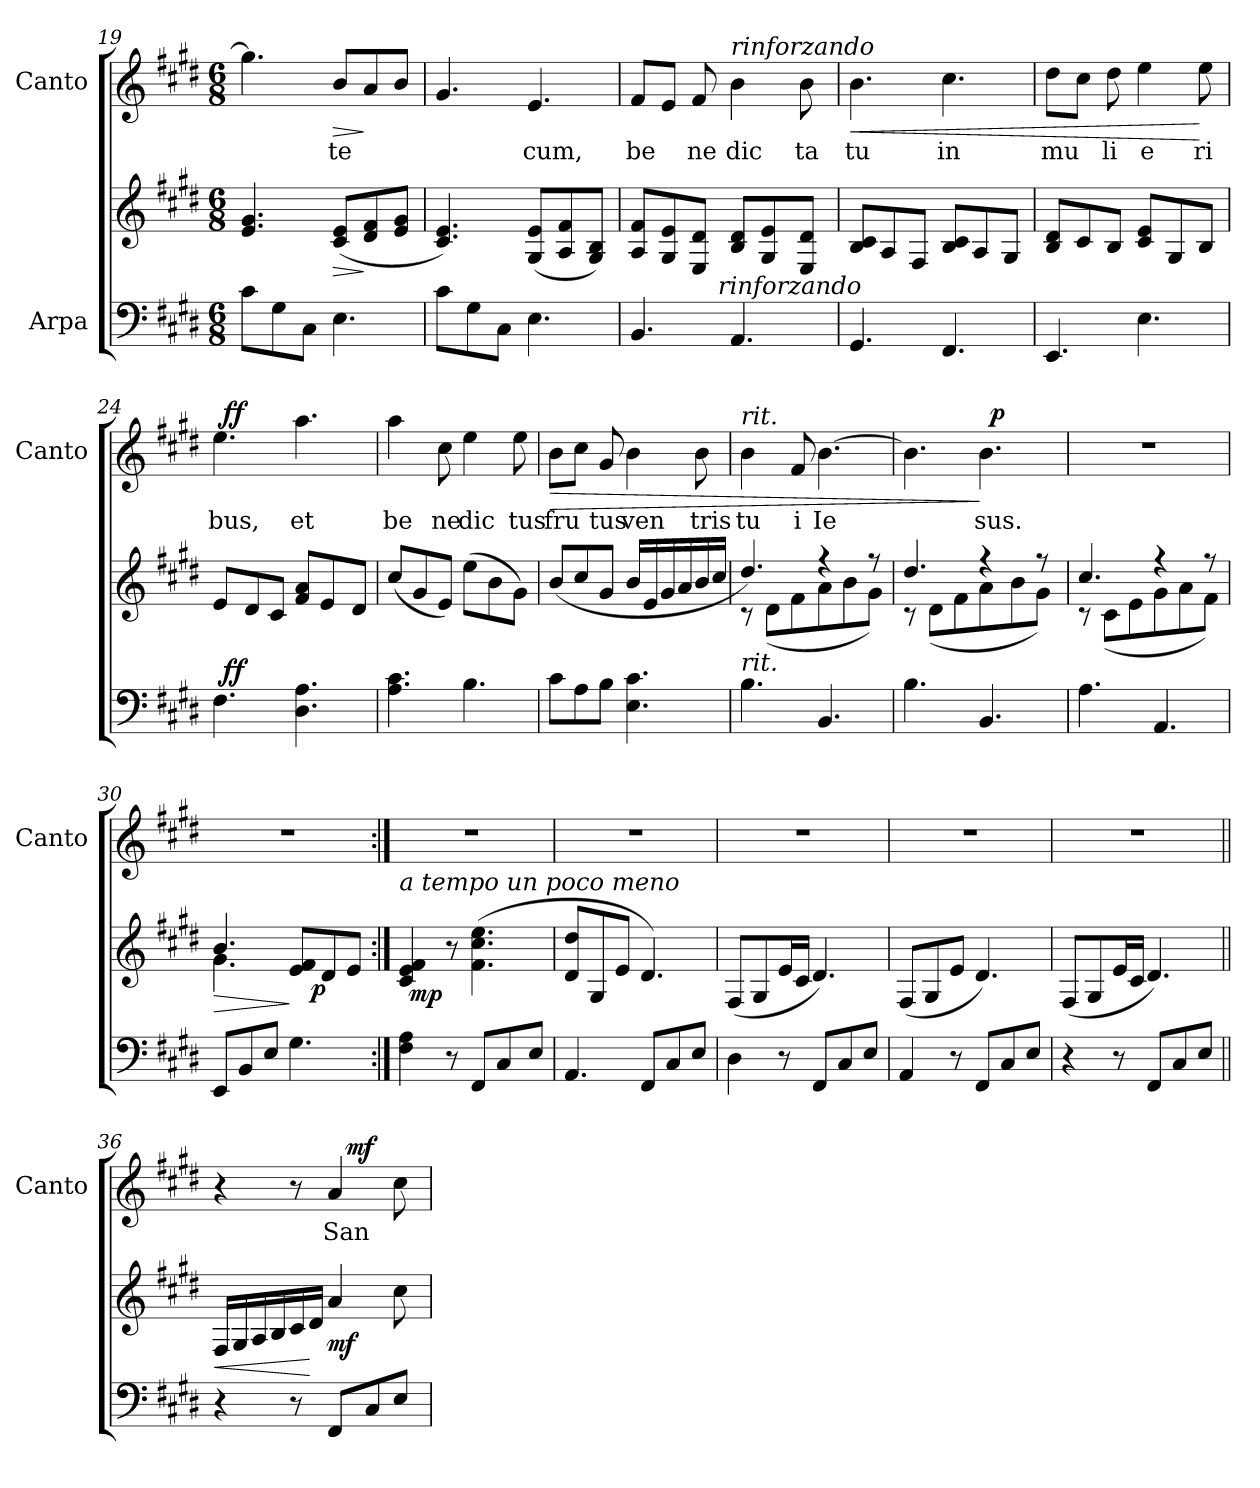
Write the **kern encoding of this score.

**kern	**kern	**dynam	**kern	**text	**dynam
*part2	*part2	*part2	*part1	*part1	*part1
*staff3	*staff2	*staff2/3	*staff1	*staff1	*staff1
*I"Arpa	*	*	*I"Canto	*	*
*	*	*	*I'Canto	*	*
*clefF4	*clefG2	*	*clefG2	*	*
*k[f#c#g#d#]	*k[f#c#g#d#]	*	*k[f#c#g#d#]	*	*
*E:	*E:	*	*E:	*	*
*M6/8	*M6/8	*	*M6/8	*	*
=19	=19	=19	=19	=19	=19
8c#\L	4.e/ 4.g#/	.	4.gg#\]	.	.
8G#\	.	.	.	.	.
8C#\J	.	.	.	.	.
!	!	!LO:HP:b	!	!	!LO:HP:b
4.E\	(8c#/ 8e/L	>	8b/L	te	>
.	8d#/ 8f#/	]	8a/	.	]
.	8e/ 8g#/J	.	8b/J	.	.
=20	=20	=20	=20	=20	=20
8c#\L	4.c#/ 4.e/)	.	4.g#/	.	.
8G#\	.	.	.	.	.
8C#\J	.	.	.	.	.
4.E\	(8G#/ 8e/L	.	4.e/	cum,	.
.	8A/ 8f#/	.	.	.	.
.	8G#/ 8B/J)	.	.	.	.
!!LO:PB:g=z
=21	=21	=21	=21	=21	=21
*^	*	*	*	*	*
4.BB/	4ryy	8A/ 8f#/L	.	8f#/L	be	.
.	.	8G#/ 8e/	.	8e/J	.	.
.	16.ryy	8E/ 8d#/J	.	8f#/	ne	.
!	!LO:TX:a:i:t=rinforzando	!	!	!	!	!
.	4ryy	.	.	.	.	.
!	!	!	!	!LO:TX:a:i:t=rinforzando	!	!
4.AA/	.	8B/ 8d#/L	.	4b\	dic	.
.	.	8G#/ 8e/	.	.	.	.
.	8ryy	.	.	.	.	.
.	.	8E/ 8d#/J	.	8b\	ta	.
.	32ryy	.	.	.	.	.
=22	=22	=22	=22	=22	=22	=22
!	!	!	!	!	!	!LO:HP:b
*v	*v	*	*	*	*	*
4.GG#/	8B/ 8c#/L	.	4.b\	tu	<
.	8A/	.	.	.	.
.	8F#/J	.	.	.	.
4.FF#/	8B/ 8c#/L	.	4.cc#\	in	.
.	8A/	.	.	.	.
.	8G#/J	.	.	.	.
=23	=23	=23	=23	=23	=23
4.EE/	8B/ 8d#/L	.	8dd#\L	mu	.
.	8c#/	.	8cc#\J	.	.
.	8B/J	.	8dd#\	li	.
4.E\	8c#/ 8e/L	.	4ee\	e	.
.	8G#/	.	.	.	.
.	8B/J	.	8ee\	ri	[
=24	=24	=24	=24	=24	=24
*^	*	*	*^	*	*
4.F#\	32ryy	8e/L	.	4.ee\	32ryy	bus,	.
!	!	!	!LO:DY:a=2	!	!	!	!LO:DY:a
.	2ryy	.	ff	.	2ryy	.	ff
.	.	8d#/	.	.	.	.	.
.	.	8c#/J	.	.	.	.	.
4.D#\ 4.A\	.	8f#/ 8a/L	.	4.aa\	.	et	.
.	.	8e/	.	.	.	.	.
.	8..ryy	.	.	.	8..ryy	.	.
.	.	8d#/J	.	.	.	.	.
*v	*v	*	*	*v	*v	*	*
=25	=25	=25	=25	=25	=25
4.A\ 4.c#\	(8cc#/L	.	4aa\	be	.
.	8g#/	.	.	.	.
.	8e/J)	.	8cc#\	ne	.
4.B\	(8ee\L	.	4ee\	dic	.
.	8b\	.	.	.	.
.	8g#\J)	.	8ee\	tus	.
!!LO:LB:g=z
=26	=26	=26	=26	=26	=26
!	!	!	!	!	!LO:HP:b
8c#\L	(8b/L	.	8b\L	fru	>
8A\	8cc#/	.	8cc#\J	.	.
8B\J	8g#/J	.	8g#/	tus	.
4.E\ 4.c#\	16b/LL	.	4b\	ven	.
.	16e/	.	.	.	.
.	16g#/	.	.	.	.
.	16a/	.	.	.	.
.	16b/	.	8b\	tris	.
.	16cc#/JJ	.	.	.	.
=27	=27	=27	=27	=27	=27
*	*^	*	*	*	*
!	!	!	!	!LO:TX:a:i:t=rit.	!	!
!LO:TX:a:i:t=rit.	!	!	!	!	!	!
4.B\	4.dd#/)	8rc	.	4b\	tu	.
.	.	(8d#\L	.	.	.	.
.	.	8f#\	.	8f#/	i	.
4.BB/	4rff	8a\	.	[4.b\	Ie	.
.	.	8b\	.	.	.	.
.	8rff	8g#\J)	.	.	.	.
=28	=28	=28	=28	=28	=28	=28
*	*	*	*	*^	*	*
4.B\	4.dd#/	8rc	.	4.b\]	4ryy	.	.
.	.	(8d#\L	.	.	.	.	.
.	.	8f#\	.	.	8ryy	.	.
4.BB/	4rff	8a\	.	4.b\	32ryy	sus.	]
!	!	!	!	!	!	!	!LO:DY:a
.	.	.	.	.	4ryy	.	p
.	.	8b\	.	.	.	.	.
.	8rff	8g#\J)	.	.	.	.	.
.	.	.	.	.	16.ryy	.	.
*	*	*	*	*v	*v	*	*
=29	=29	=29	=29	=29	=29	=29
4.A\	4.cc#/	8rc	.	2.r	.	.
.	.	(8c#\L	.	.	.	.
.	.	8e\	.	.	.	.
4.AA/	4ree	8g#\	.	.	.	.
.	.	8a\	.	.	.	.
.	8rff	8f#\J)	.	.	.	.
=30	=30	=30	=30	=30	=30	=30
!	!	!	!LO:HP:b	!	!	!
*	*	*^	*	*	*	*
8EE/L	4.b/	4.g#\	4...ryy	>	2.r	.	.
8BB/	.	.	.	.	.	.	.
8E/J	.	.	.	.	.	.	.
4.G#\	8e/ 8f#/L	8ryy	.	]	.	.	.
!	!	!	!	!LO:DY:b	!	!	!
.	.	.	4ryy	p	.	.	.
.	8d#/	8ryy	.	.	.	.	.
.	8e/J	8ryy	.	.	.	.	.
.	.	.	32ryy	.	.	.	.
!!LO:LB:g=z
=31:|!	=31:|!	=31:|!	=31:|!	=31:|!	=31:|!	=31:|!	=31:|!
!	!LO:TX:a:i:t=a tempo un poco meno	!	!	!	!	!	!
*	*	*v	*v	*	*	*	*
4F#\ 4A\	4c#/ 4e/ 4f#/	32ryy	.	2.r	.	.
!	!	!	!LO:DY:b	!	!	!
.	.	2ryy	mp	.	.	.
8r	8r	.	.	.	.	.
8FF#/L	(4.f#\ 4.cc#\ 4.ee\	.	.	.	.	.
8C#/	.	.	.	.	.	.
.	.	8..ryy	.	.	.	.
8E/J	.	.	.	.	.	.
*	*v	*v	*	*	*	*
=32	=32	=32	=32	=32	=32
4.AA/	8d#/ 8dd#/L	.	2.r	.	.
.	8G#/	.	.	.	.
.	8e/J	.	.	.	.
8FF#/L	4.d#/)	.	.	.	.
8C#/	.	.	.	.	.
8E/J	.	.	.	.	.
=33	=33	=33	=33	=33	=33
4D#\	(8F#/L	.	2.r	.	.
.	8G#/	.	.	.	.
8r	16e/L	.	.	.	.
.	16c#/JJ	.	.	.	.
8FF#/L	4.d#/)	.	.	.	.
8C#/	.	.	.	.	.
8E/J	.	.	.	.	.
=34	=34	=34	=34	=34	=34
4AA/	(8F#/L	.	2.r	.	.
.	8G#/	.	.	.	.
8r	8e/J	.	.	.	.
8FF#/L	4.d#/)	.	.	.	.
8C#/	.	.	.	.	.
8E/J	.	.	.	.	.
=35	=35	=35	=35	=35	=35
4r	(8F#/L	.	2.r	.	.
.	8G#/	.	.	.	.
8r	16e/L	.	.	.	.
.	16c#/JJ	.	.	.	.
8FF#/L	4.d#/)	.	.	.	.
8C#/	.	.	.	.	.
8E/J	.	.	.	.	.
!!LO:LB:g=z
=36||	=36||	=36||	=36||	=36||	=36||
!	!	!LO:HP:b	!	!	!
*	*	*	*^	*	*
4r	16F#/LL	<	4r	4..ryy	.	.
.	16G#/	.	.	.	.	.
.	16A/	.	.	.	.	.
.	16B/	.	.	.	.	.
8r	16c#/	.	8r	.	.	.
.	16d#/JJ	[	.	.	.	.
!	!	!LO:DY:b	!	!	!	!
8FF#/L	4a/	mf	4a/	.	San	.
!	!	!	!	!	!	!LO:DY:a
.	.	.	.	4ryy	.	mf
8C#/	.	.	.	.	.	.
8E/J	8cc#\	.	8cc#\	.	.	.
.	.	.	.	16ryy	.	.
*	*	*	*v	*v	*	*
=	=	=	=	=	=
*-	*-	*-	*-	*-	*-
